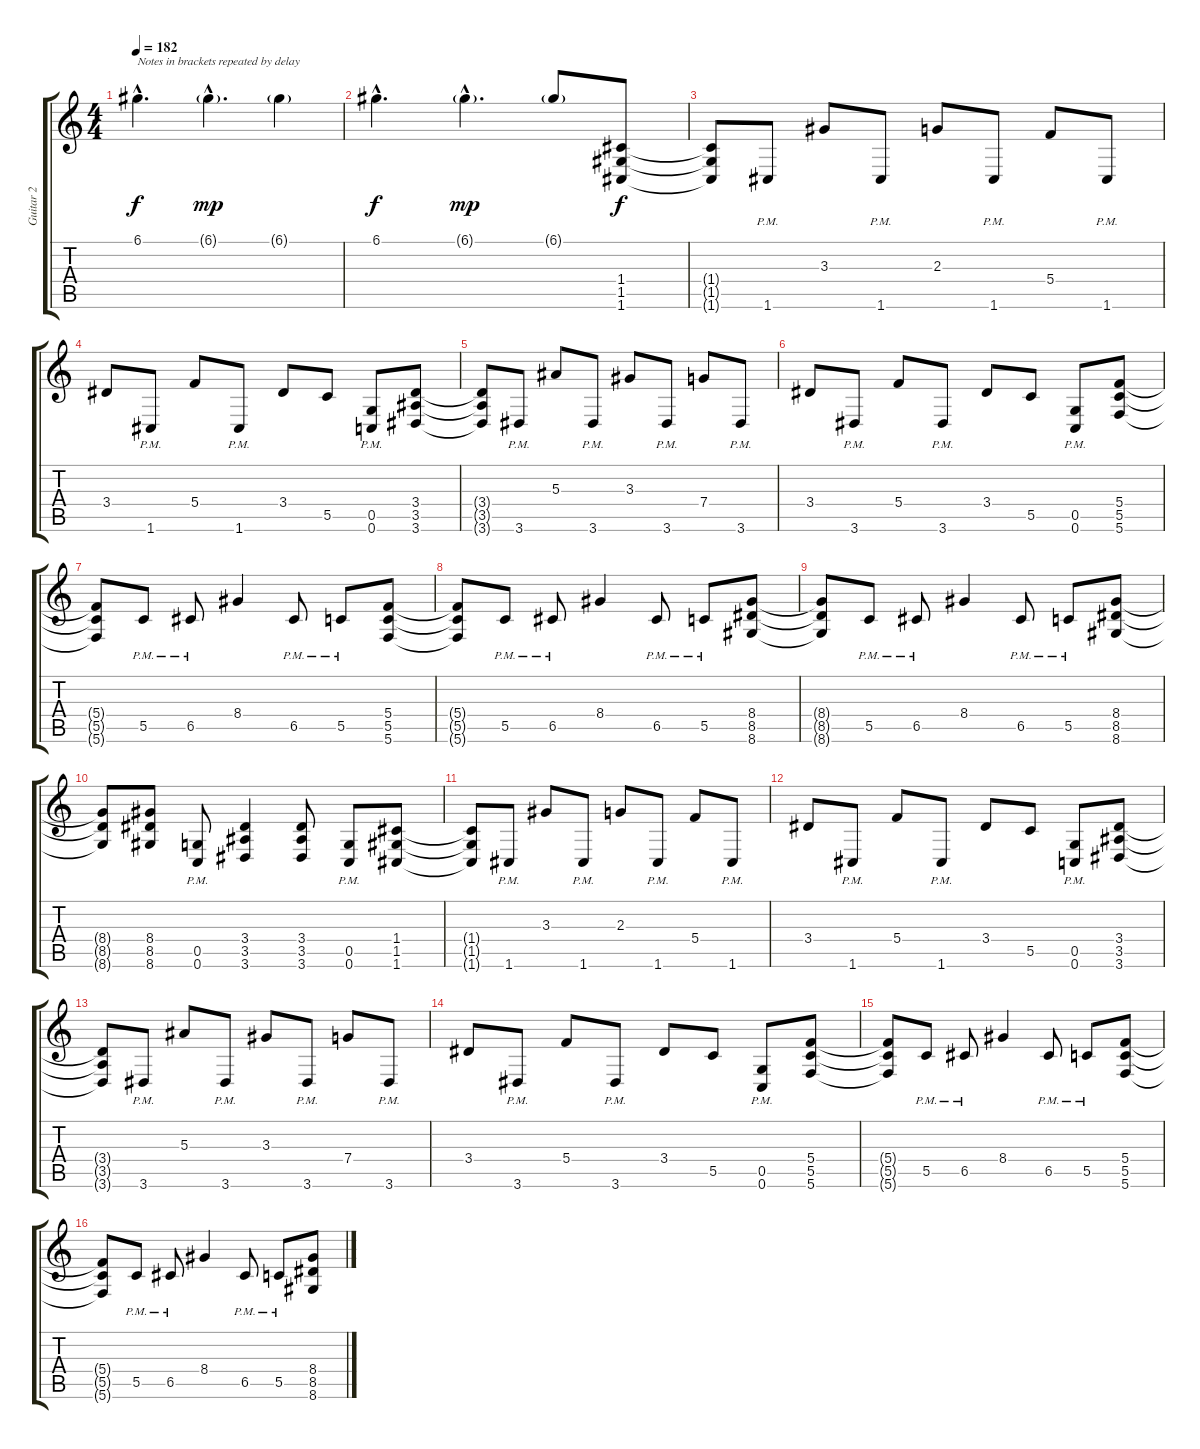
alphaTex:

\track ("Guitar 2" "Guitar 2") {instrument distortionguitar}
\staff {score tabs}
\tuning (D4 A3 F3 C3 G2 C2) {hide}
\ts (4 4)
\tempo 182
\clef g2
\ks c
6.1{hac}.4{d txt "Notes in brackets repeated by delay" dy f} 6.1{g hac}.4{d dy mp} 6.1{g}.4 |
6.1{hac}.4{d dy f} 6.1{g hac}.4{d dy mp} 6.1{g}.8 (1.4 1.5 1.6).8{dy f instrument distortionguitar} |
(1.4{t} 1.5{t} 1.6{t}).8 1.6{pm}.8 3.3.8 1.6{pm}.8 2.3.8 1.6{pm}.8 5.4.8 1.6{pm}.8 |
3.4.8 1.6{pm}.8 5.4.8 1.6{pm}.8 3.4.8 5.5.8 (0.5{pm} 0.6{pm}).8 (3.4 3.5 3.6).8 |
(3.4{t} 3.5{t} 3.6{t}).8 3.6{pm}.8 5.3.8 3.6{pm}.8 3.3.8 3.6{pm}.8 7.4.8 3.6{pm}.8 |
3.4.8 3.6{pm}.8 5.4.8 3.6{pm}.8 3.4.8 5.5.8 (0.5{pm} 0.6{pm}).8 (5.4 5.5 5.6).8 |
(5.4{t} 5.5{t} 5.6{t}).8 5.5{pm}.8 6.5{pm}.8 8.4.4 6.5{pm}.8 5.5{pm}.8 (5.4 5.5 5.6).8 |
(5.4{t} 5.5{t} 5.6{t}).8 5.5{pm}.8 6.5{pm}.8 8.4.4 6.5{pm}.8 5.5{pm}.8 (8.4 8.5 8.6).8 |
(8.4{t} 8.5{t} 8.6{t}).8 5.5{pm}.8 6.5{pm}.8 8.4.4 6.5{pm}.8 5.5{pm}.8 (8.4 8.5 8.6).8 |
(8.4{t} 8.5{t} 8.6{t}).8 (8.4 8.5 8.6).8 (0.5{pm} 0.6{pm}).8 (3.4 3.5 3.6).4 (3.4 3.5 3.6).8 (0.5{pm} 0.6{pm}).8 (1.4 1.5 1.6).8 |
(1.4{t} 1.5{t} 1.6{t}).8 1.6{pm}.8 3.3.8 1.6{pm}.8 2.3.8 1.6{pm}.8 5.4.8 1.6{pm}.8 |
3.4.8 1.6{pm}.8 5.4.8 1.6{pm}.8 3.4.8 5.5.8 (0.5{pm} 0.6{pm}).8 (3.4 3.5 3.6).8 |
(3.4{t} 3.5{t} 3.6{t}).8 3.6{pm}.8 5.3.8 3.6{pm}.8 3.3.8 3.6{pm}.8 7.4.8 3.6{pm}.8 |
3.4.8 3.6{pm}.8 5.4.8 3.6{pm}.8 3.4.8 5.5.8 (0.5{pm} 0.6{pm}).8 (5.4 5.5 5.6).8 |
(5.4{t} 5.5{t} 5.6{t}).8 5.5{pm}.8 6.5{pm}.8 8.4.4 6.5{pm}.8 5.5{pm}.8 (5.4 5.5 5.6).8 |
(5.4{t} 5.5{t} 5.6{t}).8 5.5{pm}.8 6.5{pm}.8 8.4.4 6.5{pm}.8 5.5{pm}.8 (8.4 8.5 8.6).8
